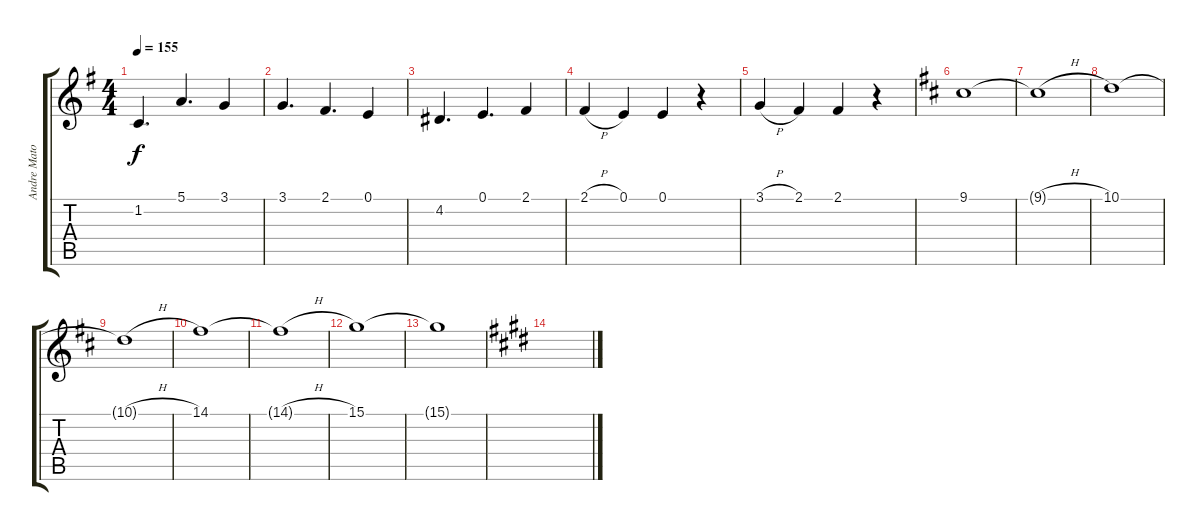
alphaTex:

\track ("Andre Matos" "Andre Mato") {instrument choiraahs}
\staff {score tabs}
\tuning (E4 B3 G3 D3 A2 E2) {hide}
\ts (4 4)
\tempo 155
\clef g2
\ks g
1.2.4{d dy f} 5.1.4{d} 3.1.4 |
3.1.4{d} 2.1.4{d} 0.1.4 |
4.2.4{d} 0.1.4{d} 2.1.4 |
2.1{h}.4 0.1.4 0.1.4 r.4 |
3.1{h}.4 2.1.4 2.1.4 r.4 |
\ks d
9.1.1 |
9.1{h t}.1 |
10.1.1 |
10.1{h t}.1 |
14.1.1 |
14.1{h t}.1 |
15.1.1 |
15.1{t}.1 |
\ks e
